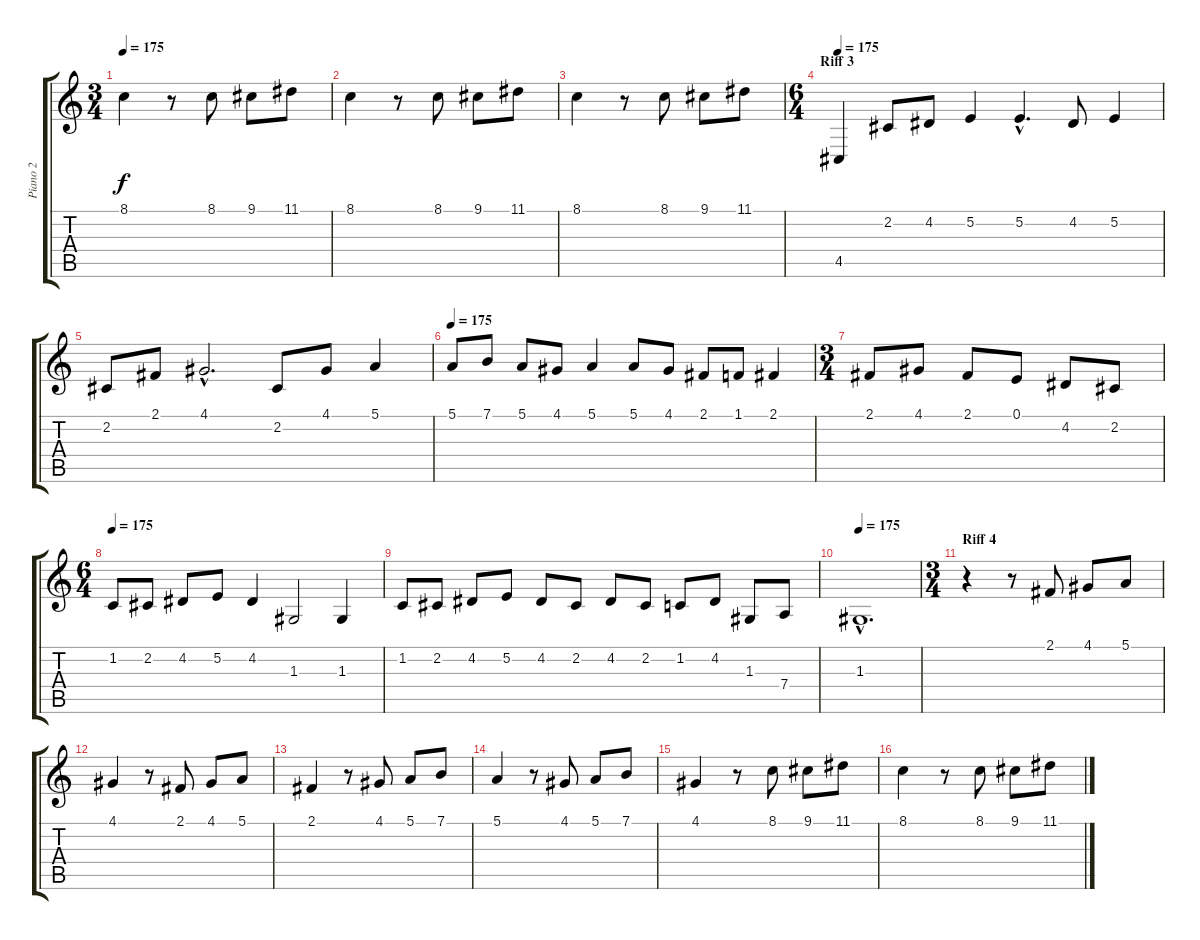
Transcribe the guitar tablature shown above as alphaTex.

\track ("Piano 2" "Piano 2") {instrument pad1newage}
\staff {score tabs}
\tuning (E4 B3 G3 D3 A2 E2) {hide}
\ts (3 4)
\tempo 175
\clef g2
\ks c
8.1.4{dy f} r.8 8.1.8 9.1.8 11.1.8 |
8.1.4 r.8 8.1.8 9.1.8 11.1.8 |
8.1.4 r.8 8.1.8 9.1.8 11.1.8 |
\ts (6 4)
\section ("" "Riff 3")
\tempo 175
4.5.4 2.2.8 4.2.8 5.2.4 5.2{hac}.4{d} 4.2.8 5.2.4 |
2.2.8 2.1.8 4.1{hac}.2{d} 2.2.8 4.1.8 5.1.4 |
\tempo 175
5.1.8 7.1.8 5.1.8 4.1.8 5.1.4 5.1.8 4.1.8 2.1.8 1.1.8 2.1.4 |
\ts (3 4)
2.1.8 4.1.8 2.1.8 0.1.8 4.2.8 2.2.8 |
\ts (6 4)
\tempo 175
1.2.8 2.2.8 4.2.8 5.2.8 4.2.4 1.3.2 1.3.4 |
1.2.8 2.2.8 4.2.8 5.2.8 4.2.8 2.2.8 4.2.8 2.2.8 1.2.8 4.2.8 1.3.8 7.4.8 |
\tempo 175
1.3{hac}.1{d} |
\ts (3 4)
\section ("" "Riff 4")
r.4 r.8 2.1.8 4.1.8 5.1.8 |
4.1.4 r.8 2.1.8 4.1.8 5.1.8 |
2.1.4 r.8 4.1.8 5.1.8 7.1.8 |
5.1.4 r.8 4.1.8 5.1.8 7.1.8 |
4.1.4 r.8 8.1.8 9.1.8 11.1.8 |
8.1.4 r.8 8.1.8 9.1.8 11.1.8
